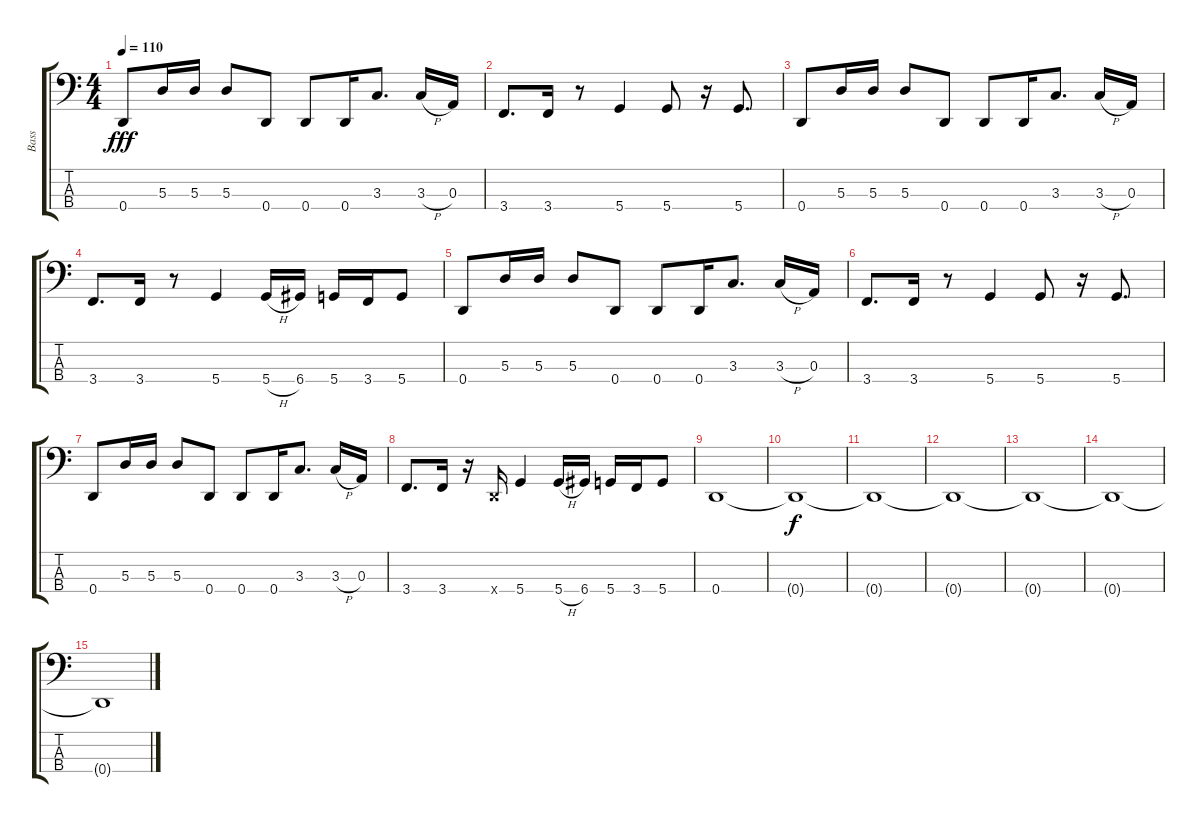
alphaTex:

\track ("Bass" "Bass") {instrument electricbassfinger}
\staff {score tabs}
\tuning (G2 D2 A1 D1) {hide}
\ts (4 4)
\tempo 110
\clef f4
\ks c
0.4.8{dy fff} 5.3.16 5.3.16 5.3.8 0.4.8 0.4.8 0.4.16 3.3.8{d} 3.3{h}.16 0.3.16 |
3.4.8{d} 3.4.16 r.8 5.4.4 5.4.8 r.16 5.4.8{d} |
0.4.8 5.3.16 5.3.16 5.3.8 0.4.8 0.4.8 0.4.16 3.3.8{d} 3.3{h}.16 0.3.16 |
3.4.8{d} 3.4.16 r.8 5.4.4 5.4{h}.16 6.4.16 5.4.16 3.4.16 5.4.8 |
0.4.8 5.3.16 5.3.16 5.3.8 0.4.8 0.4.8 0.4.16 3.3.8{d} 3.3{h}.16 0.3.16 |
3.4.8{d} 3.4.16 r.8 5.4.4 5.4.8 r.16 5.4.8{d} |
0.4.8 5.3.16 5.3.16 5.3.8 0.4.8 0.4.8 0.4.16 3.3.8{d} 3.3{h}.16 0.3.16 |
3.4.8{d} 3.4.16 r.16 0.4{x}.16 5.4.4 5.4{h}.16 6.4.16 5.4.16 3.4.16 5.4.8 |
0.4.1 |
0.4{t}.1{dy f} |
0.4{t}.1 |
0.4{t}.1 |
0.4{t}.1{volume 0} |
0.4{t}.1 |
0.4{t}.1
